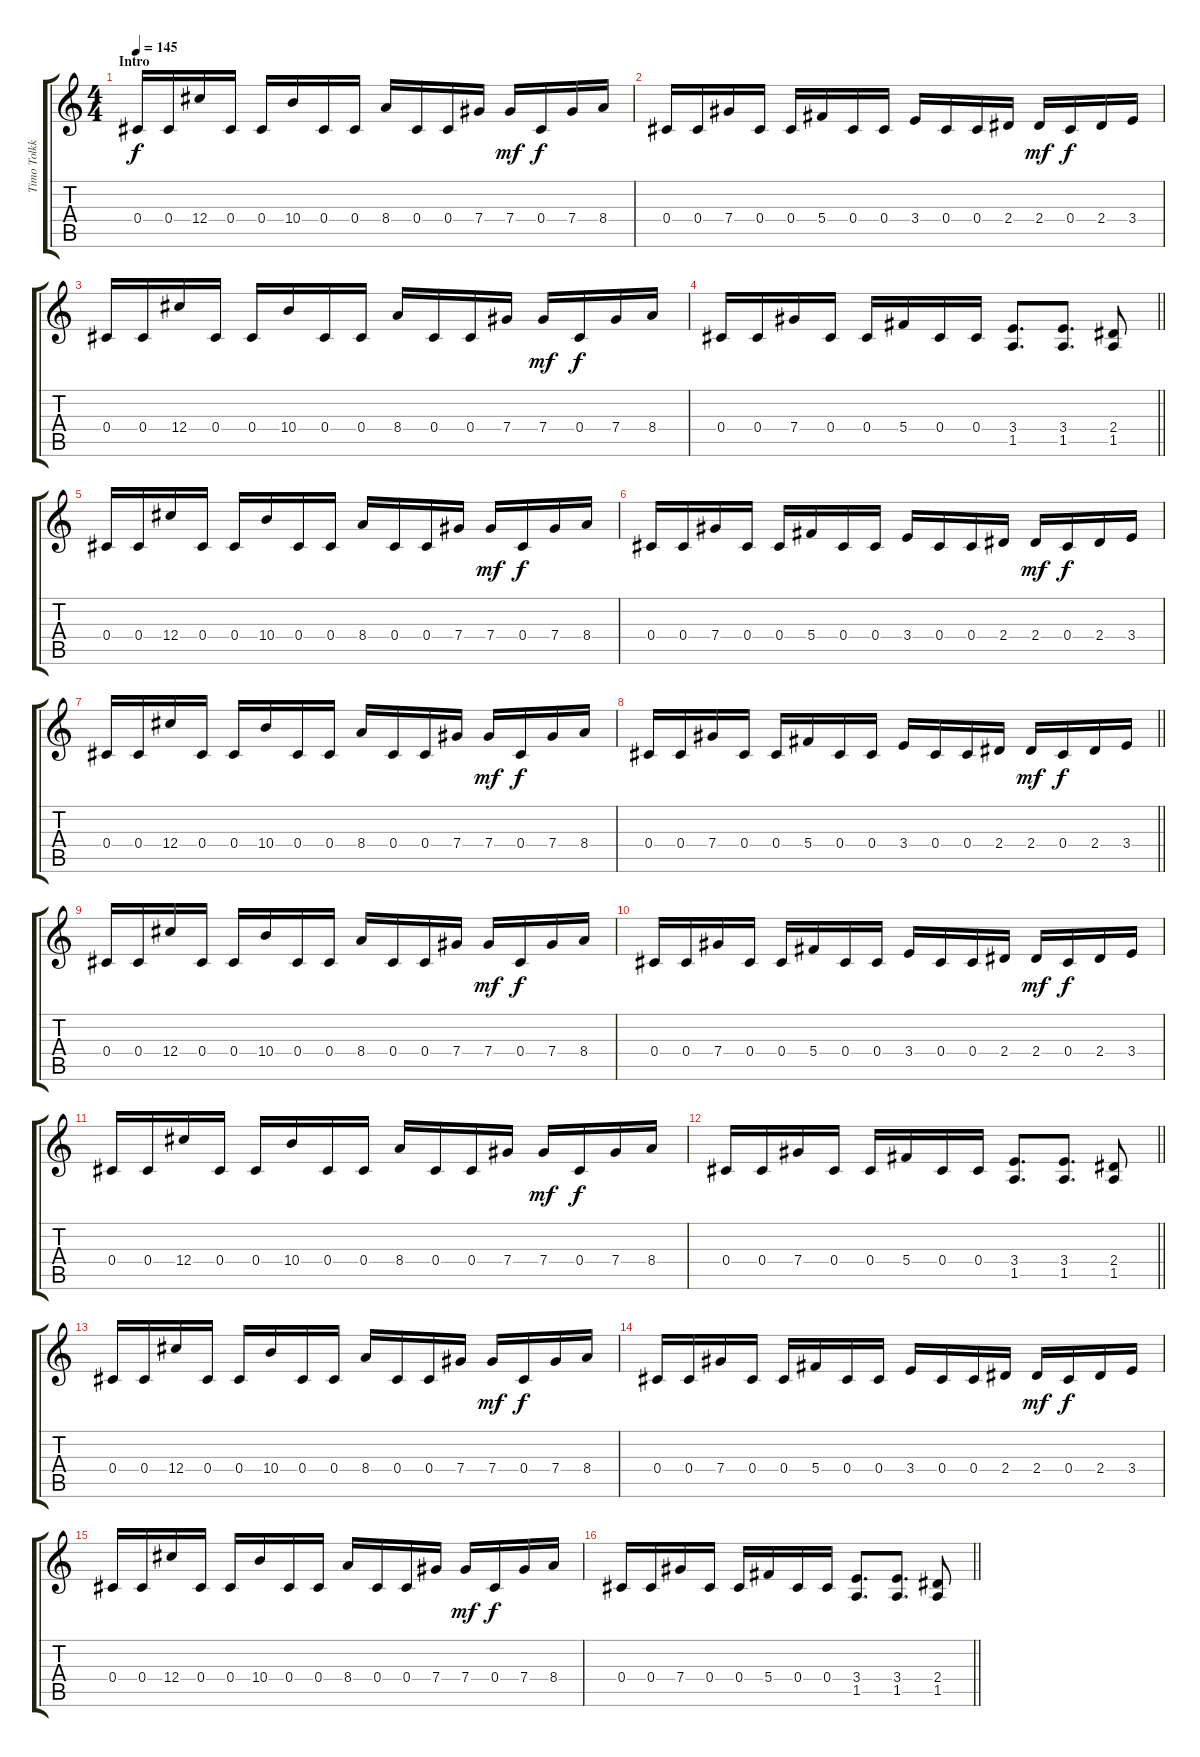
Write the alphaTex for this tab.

\track ("Timo Tolkki (rhythm)" "Timo Tolkk") {instrument distortionguitar}
\staff {score tabs}
\tuning (Eb4 Bb3 Gb3 Db3 Ab2 Eb2) {hide}
\ts (4 4)
\section ("" "Intro")
\tempo 145
\clef g2
\ks c
0.4.16{dy f instrument distortionguitar} 0.4.16 12.4.16 0.4.16 0.4.16 10.4.16 0.4.16 0.4.16 8.4.16 0.4.16 0.4.16 7.4.16 7.4.16{dy mf} 0.4.16{dy f} 7.4.16 8.4.16 |
0.4.16 0.4.16 7.4.16 0.4.16 0.4.16 5.4.16 0.4.16 0.4.16 3.4.16 0.4.16 0.4.16 2.4.16 2.4.16{dy mf} 0.4.16{dy f} 2.4.16 3.4.16 |
0.4.16 0.4.16 12.4.16 0.4.16 0.4.16 10.4.16 0.4.16 0.4.16 8.4.16 0.4.16 0.4.16 7.4.16 7.4.16{dy mf} 0.4.16{dy f} 7.4.16 8.4.16 |
\barLineRight lightlight
0.4.16 0.4.16 7.4.16 0.4.16 0.4.16 5.4.16 0.4.16 0.4.16 (3.4 1.5).8{d} (3.4 1.5).8{d} (2.4 1.5).8 |
0.4.16 0.4.16 12.4.16 0.4.16 0.4.16 10.4.16 0.4.16 0.4.16 8.4.16 0.4.16 0.4.16 7.4.16 7.4.16{dy mf} 0.4.16{dy f} 7.4.16 8.4.16 |
0.4.16 0.4.16 7.4.16 0.4.16 0.4.16 5.4.16 0.4.16 0.4.16 3.4.16 0.4.16 0.4.16 2.4.16 2.4.16{dy mf} 0.4.16{dy f} 2.4.16 3.4.16 |
0.4.16 0.4.16 12.4.16 0.4.16 0.4.16 10.4.16 0.4.16 0.4.16 8.4.16 0.4.16 0.4.16 7.4.16 7.4.16{dy mf} 0.4.16{dy f} 7.4.16 8.4.16 |
\barLineRight lightlight
0.4.16 0.4.16 7.4.16 0.4.16 0.4.16 5.4.16 0.4.16 0.4.16 3.4.16 0.4.16 0.4.16 2.4.16 2.4.16{dy mf} 0.4.16{dy f} 2.4.16 3.4.16 |
0.4.16 0.4.16 12.4.16 0.4.16 0.4.16 10.4.16 0.4.16 0.4.16 8.4.16 0.4.16 0.4.16 7.4.16 7.4.16{dy mf} 0.4.16{dy f} 7.4.16 8.4.16 |
0.4.16 0.4.16 7.4.16 0.4.16 0.4.16 5.4.16 0.4.16 0.4.16 3.4.16 0.4.16 0.4.16 2.4.16 2.4.16{dy mf} 0.4.16{dy f} 2.4.16 3.4.16 |
0.4.16 0.4.16 12.4.16 0.4.16 0.4.16 10.4.16 0.4.16 0.4.16 8.4.16 0.4.16 0.4.16 7.4.16 7.4.16{dy mf} 0.4.16{dy f} 7.4.16 8.4.16 |
\barLineRight lightlight
0.4.16 0.4.16 7.4.16 0.4.16 0.4.16 5.4.16 0.4.16 0.4.16 (3.4 1.5).8{d} (3.4 1.5).8{d} (2.4 1.5).8 |
0.4.16 0.4.16 12.4.16 0.4.16 0.4.16 10.4.16 0.4.16 0.4.16 8.4.16 0.4.16 0.4.16 7.4.16 7.4.16{dy mf} 0.4.16{dy f} 7.4.16 8.4.16 |
0.4.16 0.4.16 7.4.16 0.4.16 0.4.16 5.4.16 0.4.16 0.4.16 3.4.16 0.4.16 0.4.16 2.4.16 2.4.16{dy mf} 0.4.16{dy f} 2.4.16 3.4.16 |
0.4.16 0.4.16 12.4.16 0.4.16 0.4.16 10.4.16 0.4.16 0.4.16 8.4.16 0.4.16 0.4.16 7.4.16 7.4.16{dy mf} 0.4.16{dy f} 7.4.16 8.4.16 |
\barLineRight lightlight
0.4.16 0.4.16 7.4.16 0.4.16 0.4.16 5.4.16 0.4.16 0.4.16 (3.4 1.5).8{d} (3.4 1.5).8{d} (2.4 1.5).8
